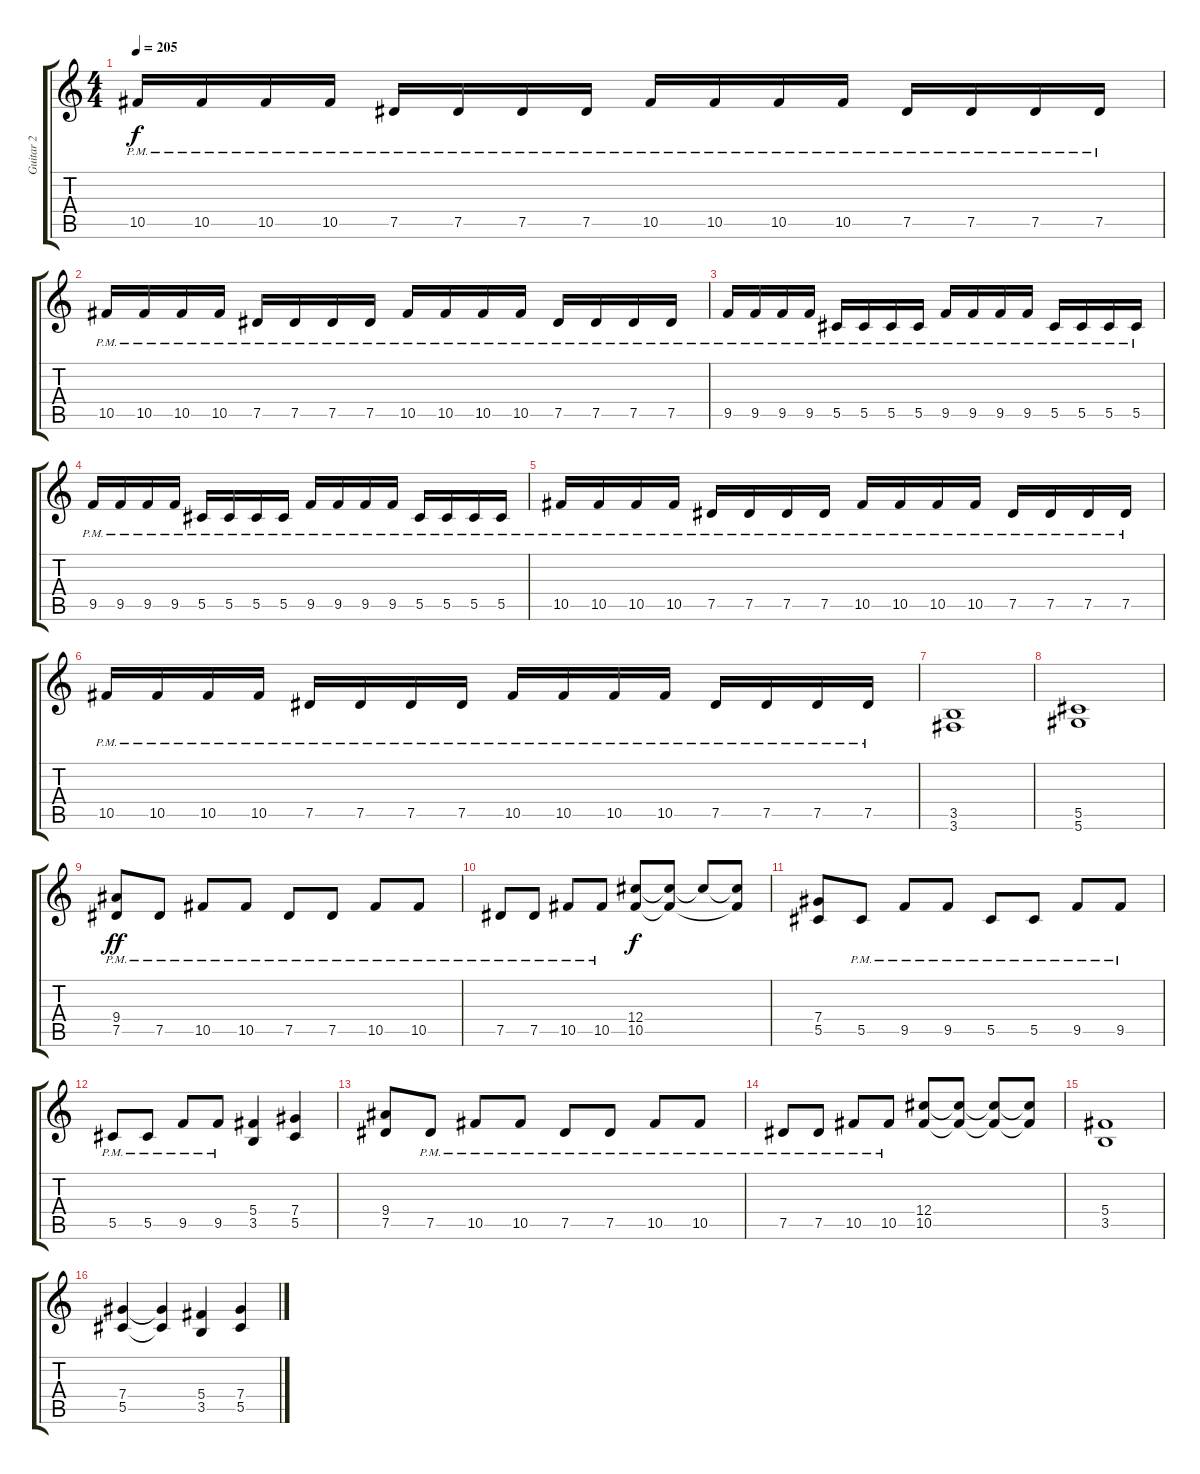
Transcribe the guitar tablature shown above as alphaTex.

\track ("Guitar 2" "Guitar 2") {instrument distortionguitar}
\staff {score tabs}
\tuning (Eb4 Bb3 Gb3 Db3 Ab2 Eb2) {hide}
\ts (4 4)
\tempo 205
\clef g2
\ks c
10.5{pm}.16{dy f} 10.5{pm}.16 10.5{pm}.16 10.5{pm}.16 7.5{pm}.16 7.5{pm}.16 7.5{pm}.16 7.5{pm}.16 10.5{pm}.16 10.5{pm}.16 10.5{pm}.16 10.5{pm}.16 7.5{pm}.16 7.5{pm}.16 7.5{pm}.16 7.5{pm}.16 |
10.5{pm}.16 10.5{pm}.16 10.5{pm}.16 10.5{pm}.16 7.5{pm}.16 7.5{pm}.16 7.5{pm}.16 7.5{pm}.16 10.5{pm}.16 10.5{pm}.16 10.5{pm}.16 10.5{pm}.16 7.5{pm}.16 7.5{pm}.16 7.5{pm}.16 7.5{pm}.16 |
9.5{pm}.16 9.5{pm}.16 9.5{pm}.16 9.5{pm}.16 5.5{pm}.16 5.5{pm}.16 5.5{pm}.16 5.5{pm}.16 9.5{pm}.16 9.5{pm}.16 9.5{pm}.16 9.5{pm}.16 5.5{pm}.16 5.5{pm}.16 5.5{pm}.16 5.5{pm}.16 |
9.5{pm}.16 9.5{pm}.16 9.5{pm}.16 9.5{pm}.16 5.5{pm}.16 5.5{pm}.16 5.5{pm}.16 5.5{pm}.16 9.5{pm}.16 9.5{pm}.16 9.5{pm}.16 9.5{pm}.16 5.5{pm}.16 5.5{pm}.16 5.5{pm}.16 5.5{pm}.16 |
10.5{pm}.16 10.5{pm}.16 10.5{pm}.16 10.5{pm}.16 7.5{pm}.16 7.5{pm}.16 7.5{pm}.16 7.5{pm}.16 10.5{pm}.16 10.5{pm}.16 10.5{pm}.16 10.5{pm}.16 7.5{pm}.16 7.5{pm}.16 7.5{pm}.16 7.5{pm}.16 |
10.5{pm}.16 10.5{pm}.16 10.5{pm}.16 10.5{pm}.16 7.5{pm}.16 7.5{pm}.16 7.5{pm}.16 7.5{pm}.16 10.5{pm}.16 10.5{pm}.16 10.5{pm}.16 10.5{pm}.16 7.5{pm}.16 7.5{pm}.16 7.5{pm}.16 7.5{pm}.16 |
(3.5 3.6).1 |
(5.5 5.6).1 |
(9.4{pm} 7.5{pm}).8{dy ff} 7.5{pm}.8 10.5{pm}.8 10.5{pm}.8 7.5{pm}.8 7.5{pm}.8 10.5{pm}.8 10.5{pm}.8 |
7.5{pm}.8 7.5{pm}.8 10.5{pm}.8 10.5{pm}.8 (12.4 10.5).8{dy f} (12.4{t} 10.5{t}).8 12.4{t}.8 (12.4{t} 10.5{t}).8 |
(7.4 5.5).8 5.5{pm}.8 9.5{pm}.8 9.5{pm}.8 5.5{pm}.8 5.5{pm}.8 9.5{pm}.8 9.5{pm}.8 |
5.5{pm}.8 5.5{pm}.8 9.5{pm}.8 9.5{pm}.8 (5.4 3.5).4 (7.4 5.5).4 |
(9.4 7.5).8 7.5{pm}.8 10.5{pm}.8 10.5{pm}.8 7.5{pm}.8 7.5{pm}.8 10.5{pm}.8 10.5{pm}.8 |
7.5{pm}.8 7.5{pm}.8 10.5{pm}.8 10.5{pm}.8 (12.4 10.5).8 (12.4{t} 10.5{t}).8 (12.4{t} 10.5{t}).8 (12.4{t} 10.5{t}).8 |
(5.4 3.5).1 |
(7.4 5.5).4 (7.4{t} 5.5{t}).4 (5.4 3.5).4 (7.4 5.5).4
